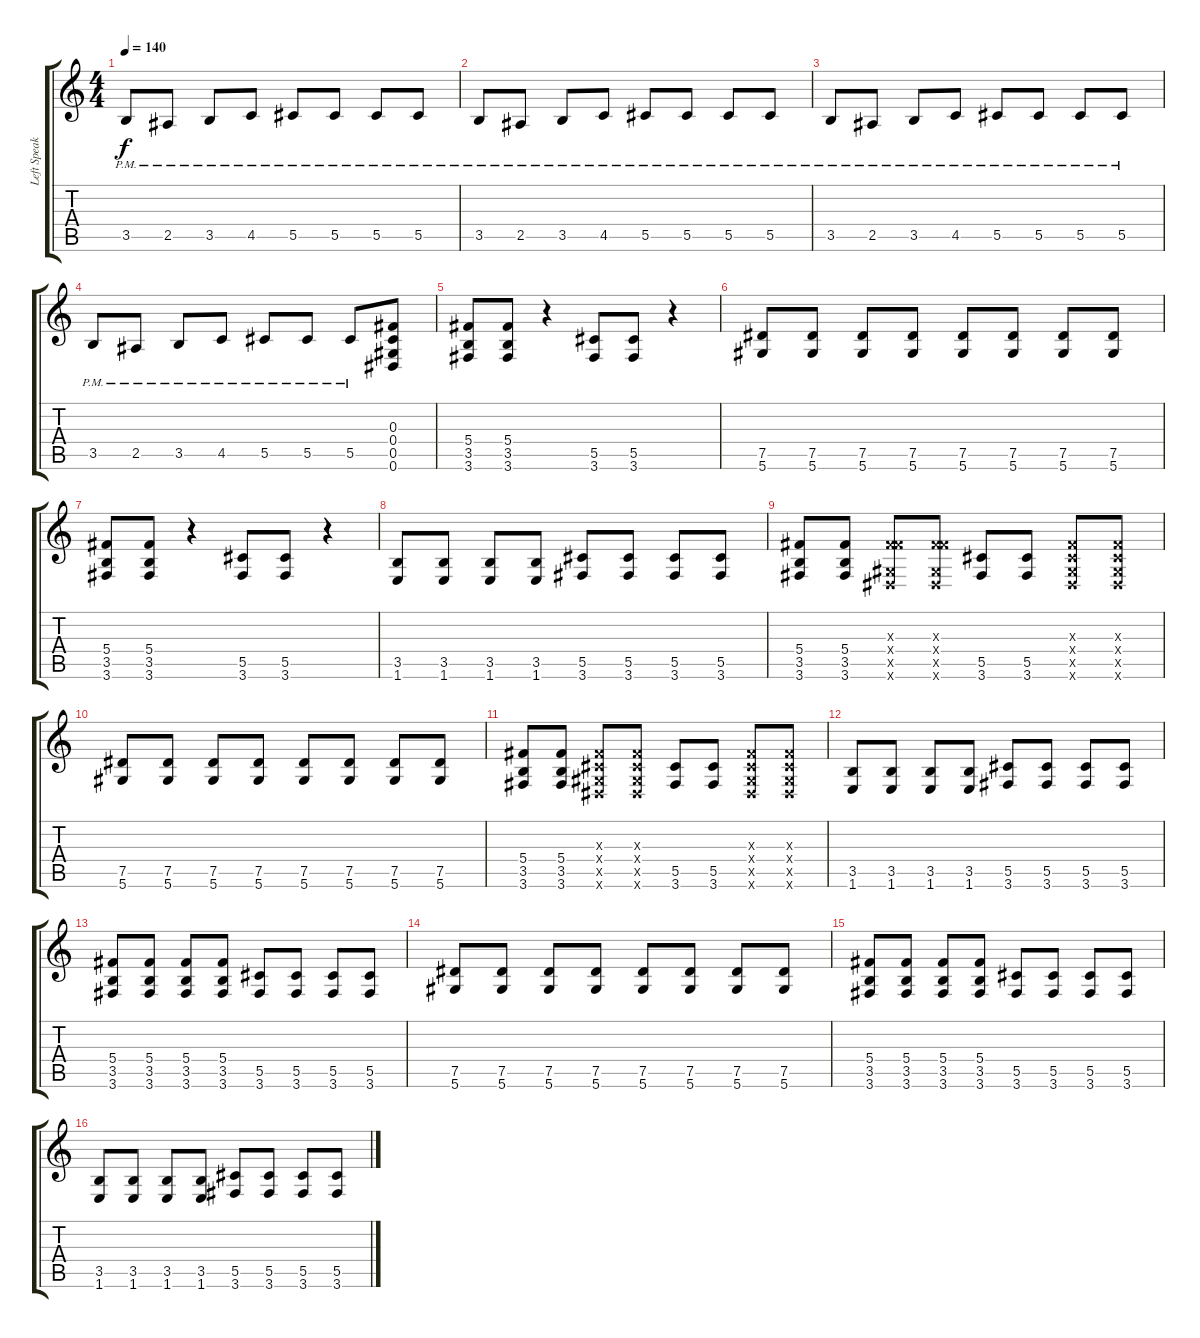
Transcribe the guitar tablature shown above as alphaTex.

\track ("Left Speaker" "Left Speak") {instrument distortionguitar}
\staff {score tabs}
\tuning (Eb4 Bb3 Gb3 Db3 Ab2 Eb2) {hide}
\ts (4 4)
\tempo 140
\clef g2
\ks c
3.5{pm}.8{dy f} 2.5{pm}.8 3.5{pm}.8 4.5{pm}.8 5.5{pm}.8 5.5{pm}.8 5.5{pm}.8 5.5{pm}.8 |
3.5{pm}.8 2.5{pm}.8 3.5{pm}.8 4.5{pm}.8 5.5{pm}.8 5.5{pm}.8 5.5{pm}.8 5.5{pm}.8 |
3.5{pm}.8 2.5{pm}.8 3.5{pm}.8 4.5{pm}.8 5.5{pm}.8 5.5{pm}.8 5.5{pm}.8 5.5{pm}.8 |
3.5{pm}.8 2.5{pm}.8 3.5{pm}.8 4.5{pm}.8 5.5{pm}.8 5.5{pm}.8 5.5{pm}.8 (0.3 0.4 0.5 0.6).8 |
(5.4 3.5 3.6).8 (5.4 3.5 3.6).8 r.4 (5.5 3.6).8 (5.5 3.6).8 r.4 |
(7.5 5.6).8 (7.5 5.6).8 (7.5 5.6).8 (7.5 5.6).8 (7.5 5.6).8 (7.5 5.6).8 (7.5 5.6).8 (7.5 5.6).8 |
(5.4 3.5 3.6).8 (5.4 3.5 3.6).8 r.4 (5.5 3.6).8 (5.5 3.6).8 r.4 |
(3.5 1.6).8 (3.5 1.6).8 (3.5 1.6).8 (3.5 1.6).8 (5.5 3.6).8 (5.5 3.6).8 (5.5 3.6).8 (5.5 3.6).8 |
(5.4 3.5 3.6).8 (5.4 3.5 3.6).8 (0.3{x} 5.4{x} 0.5{x} 0.6{x}).8 (0.3{x} 5.4{x} 0.5{x} 0.6{x}).8 (5.5 3.6).8 (5.5 3.6).8 (0.3{x} 0.4{x} 0.5{x} 0.6{x}).8 (0.3{x} 0.4{x} 0.5{x} 0.6{x}).8 |
(7.5 5.6).8 (7.5 5.6).8 (7.5 5.6).8 (7.5 5.6).8 (7.5 5.6).8 (7.5 5.6).8 (7.5 5.6).8 (7.5 5.6).8 |
(5.4 3.5 3.6).8 (5.4 3.5 3.6).8 (0.3{x} 0.4{x} 0.5{x} 0.6{x}).8 (0.3{x} 0.4{x} 0.5{x} 0.6{x}).8 (5.5 3.6).8 (5.5 3.6).8 (0.3{x} 0.4{x} 0.5{x} 0.6{x}).8 (0.3{x} 0.4{x} 0.5{x} 0.6{x}).8 |
(3.5 1.6).8 (3.5 1.6).8 (3.5 1.6).8 (3.5 1.6).8 (5.5 3.6).8 (5.5 3.6).8 (5.5 3.6).8 (5.5 3.6).8 |
(5.4 3.5 3.6).8 (5.4 3.5 3.6).8 (5.4 3.5 3.6).8 (5.4 3.5 3.6).8 (5.5 3.6).8 (5.5 3.6).8 (5.5 3.6).8 (5.5 3.6).8 |
(7.5 5.6).8 (7.5 5.6).8 (7.5 5.6).8 (7.5 5.6).8 (7.5 5.6).8 (7.5 5.6).8 (7.5 5.6).8 (7.5 5.6).8 |
(5.4 3.5 3.6).8 (5.4 3.5 3.6).8 (5.4 3.5 3.6).8 (5.4 3.5 3.6).8 (5.5 3.6).8 (5.5 3.6).8 (5.5 3.6).8 (5.5 3.6).8 |
(3.5 1.6).8 (3.5 1.6).8 (3.5 1.6).8 (3.5 1.6).8 (5.5 3.6).8 (5.5 3.6).8 (5.5 3.6).8 (5.5 3.6).8
